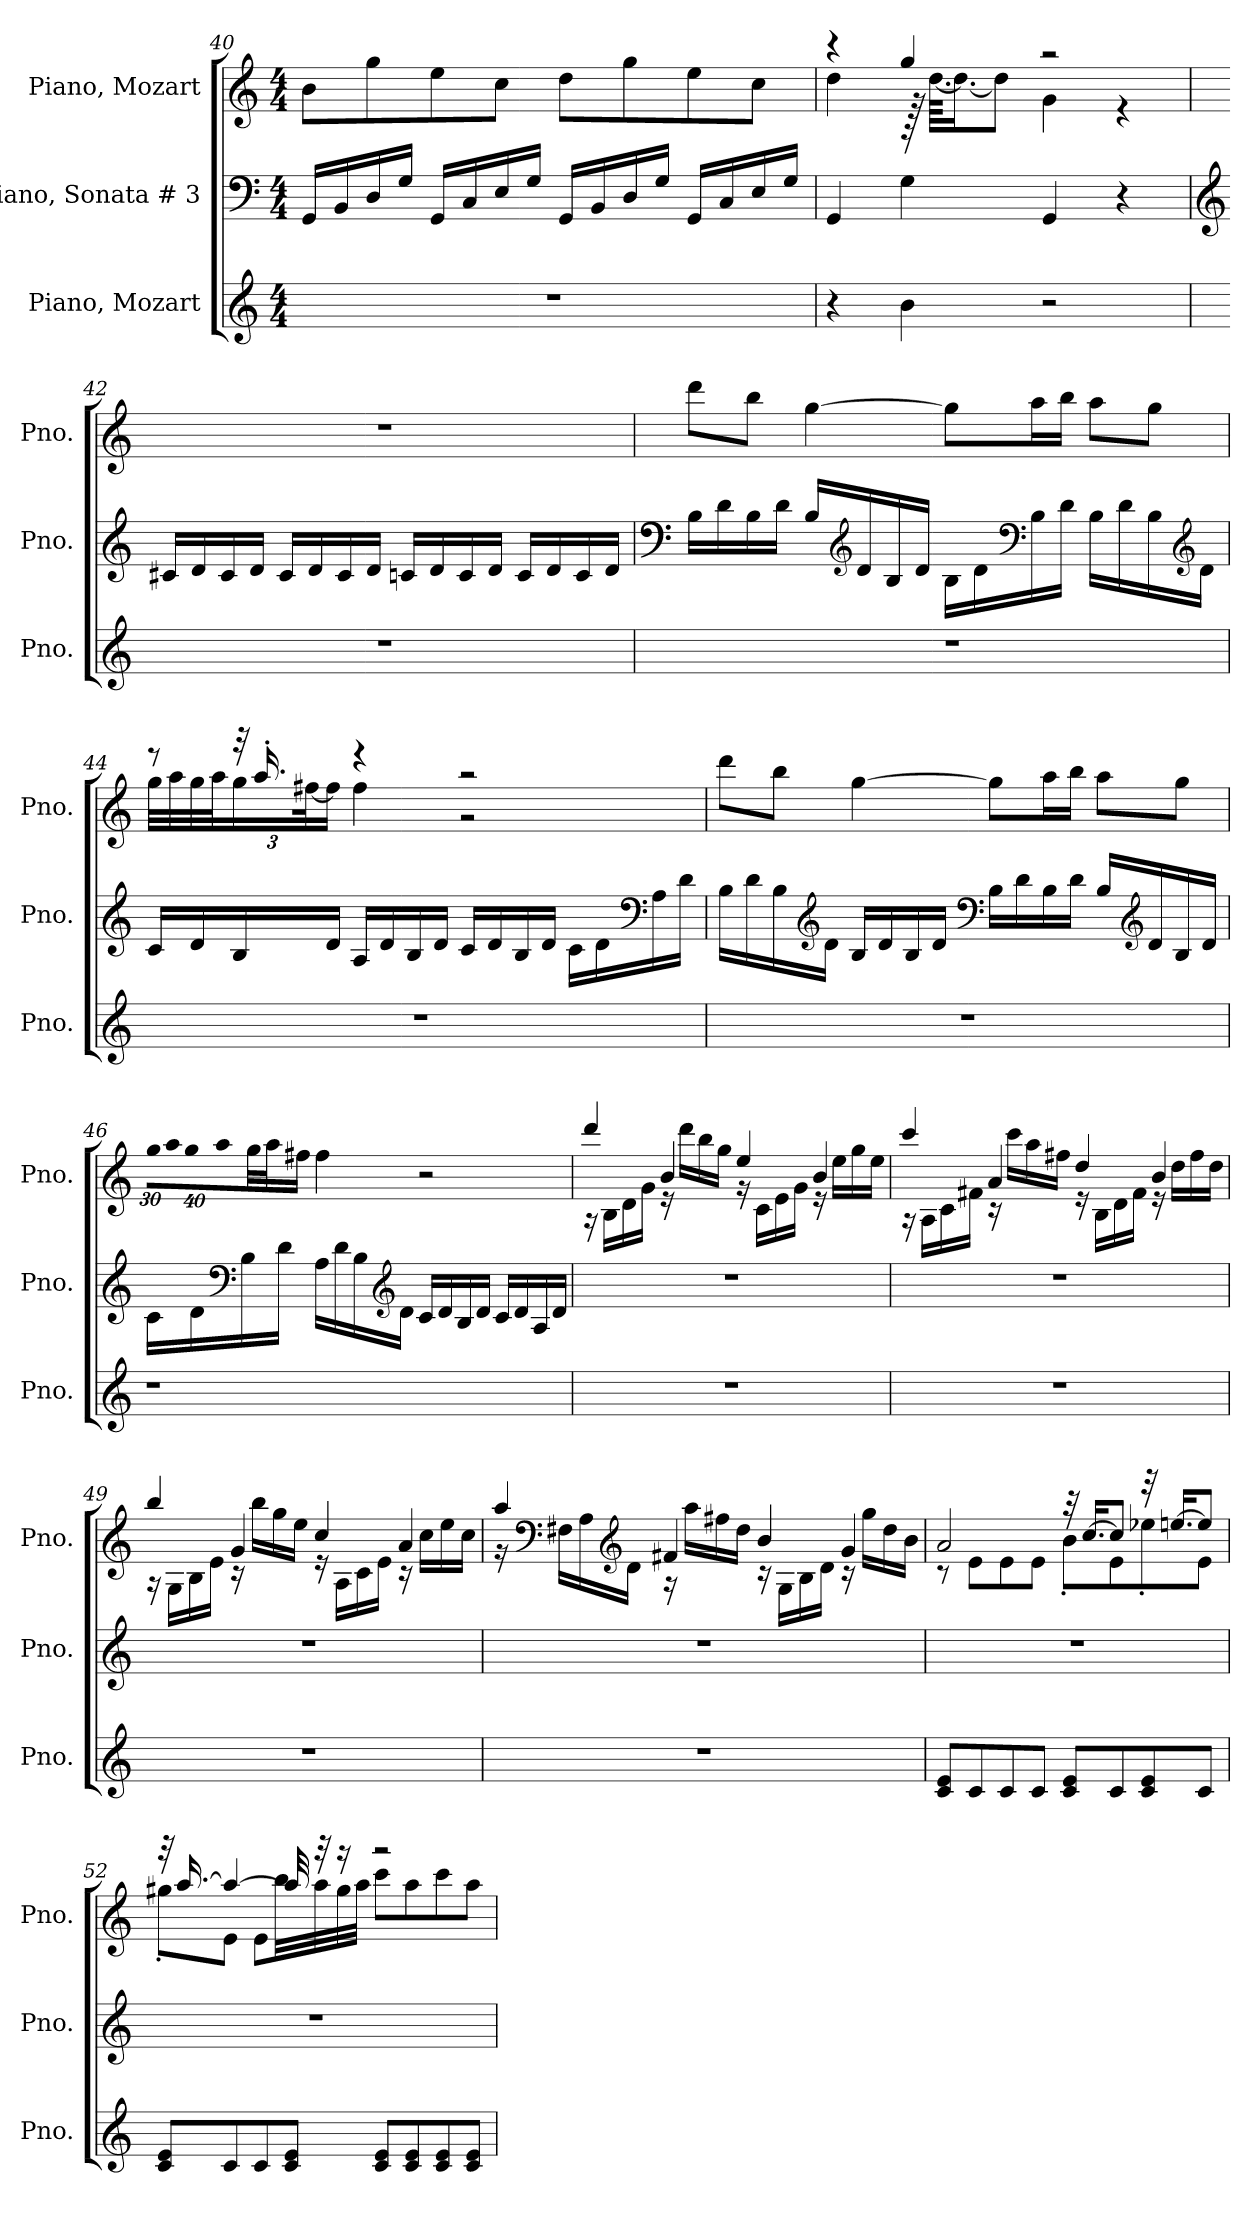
**kern	**kern	**kern
*part3	*part2	*part1
*staff3	*staff2	*staff1
*I"Piano, Mozart	*I"Piano, Sonata # 3	*I"Piano, Mozart
*I'Pno.	*I'Pno.	*I'Pno.
*clefG2	*clefF4	*clefG2
*k[]	*k[]	*k[]
*M4/4	*M4/4	*M4/4
=40	=40	=40
1r	16GG/LL	8b\L
.	16BB/	.
.	16D/	8gg\
.	16G/JJ	.
.	16GG/LL	8ee\
.	16C/	.
.	16E/	8cc\J
.	16G/JJ	.
.	16GG/LL	8dd\L
.	16BB/	.
.	16D/	8gg\
.	16G/JJ	.
.	16GG/LL	8ee\
.	16C/	.
.	16E/	8cc\J
.	16G/JJ	.
=41	=41	=41
*	*	*^
4r	4GG/	4r	4dd\
4b\	4G\	4gg/	128r
.	.	.	[64.dd\KKLL
.	.	.	16.dd\J_
.	.	.	8dd\J]
2r	4GG/	2r	4g\
.	4r	.	4r
*	*	*v	*v
!!LO:LB:g=z
=42	=42	=42
*	*clefG2	*
1r	16c#X/LL	1r
.	16d/	.
.	16c#/	.
.	16d/JJ	.
.	16c#/LL	.
.	16d/	.
.	16c#/	.
.	16d/JJ	.
.	16cn/LL	.
.	16d/	.
.	16c/	.
.	16d/JJ	.
.	16c/LL	.
.	16d/	.
.	16c/	.
.	16d/JJ	.
=43	=43	=43
*	*clefF4	*
1r	16B\LL	8ddd\L
.	16d\	.
.	16B\	8bb\J
.	16d\JJ	.
.	16B/LL	[4gg\
*	*clefG2	*
.	16d/	.
.	16B/	.
.	16d/JJ	.
.	16B\LL	8gg\L]
.	16d\	.
*	*clefF4	*
.	16B\	16aa\L
.	16d\JJ	16bb\JJ
.	16B\LL	8aa\L
.	16d\	.
.	16B\	8gg\J
*	*clefG2	*
.	16d\JJ	.
!!LO:LB:g=z
=44	=44	=44
*	*	*^
1r	16c/LL	8r	32gg\LLL
.	.	.	32aa\
.	16d/	.	32gg\
.	.	.	32aa\J
*	*	*	*Xbrackettup
.	16B/	32r	24gg\
.	.	16.aa'/	.
.	.	.	[48ff#X\K
.	16d/JJ	.	16ff#\JJ]
.	16A/LL	4r	4ff#\
.	16d/	.	.
.	16B/	.	.
.	16d/JJ	.	.
.	16c/LL	2r	2r
.	16d/	.	.
.	16B/	.	.
.	16d/JJ	.	.
.	16c\LL	.	.
.	16d\	.	.
*	*clefF4	*	*
.	16A\	.	.
.	16d\JJ	.	.
*	*	*v	*v
=45	=45	=45
1r	16B\LL	8ddd\L
.	16d\	.
.	16B\	8bb\J
*	*clefG2	*
.	16d\JJ	.
.	16B/LL	[4gg\
.	16d/	.
.	16B/	.
.	16d/JJ	.
*	*clefF4	*
.	16B\LL	8gg\L]
.	16d\	.
.	16B\	16aa\L
.	16d\JJ	16bb\JJ
.	16B/LL	8aa\L
*	*clefG2	*
.	16d/	.
.	16B/	8gg\J
.	16d/JJ	.
!!LO:LB:g=z
=46	=46	=46
!	!	!LO:N:vis=256%9
1r	16c\LL	960%17gg\KLLL
!	!	!LO:N:vis=32
.	.	640%23aa\
!	!	!LO:N:vis=32
.	.	640%23gg\
.	16d\	.
!	!	!LO:N:vis=32
.	.	640%23aa\
*	*clefF4	*
.	16B\	.
.	.	32gg\
.	.	32aa\J
.	16d\JJ	.
.	.	16ff#X\JJ
.	16A\LL	.
.	.	4ff#\
.	16d\	.
.	16B\	.
*	*clefG2	*
.	16d\JJ	.
.	16c/LL	.
.	.	2r
.	16d/	.
.	16B/	.
.	16d/JJ	.
.	16c/LL	.
.	16d/	.
.	16A/	.
.	16d/JJ	.
1920ryy	1920ryy	.
=47	=47	=47
*	*	*^
1r	1r	4ddd/	16r
.	.	.	16B\LL
.	.	.	16d\
.	.	.	16g\JJ
.	.	4b/	16r
.	.	.	16ddd\LL
.	.	.	16bb\
.	.	.	16gg\JJ
.	.	4ee/	16r
.	.	.	16c\LL
.	.	.	16e\
.	.	.	16g\JJ
.	.	4b/	16r
.	.	.	16ee\LL
.	.	.	16gg\
.	.	.	16ee\JJ
!!LO:PB:g=z	!!
=48	=48	=48	=48
1r	1r	4ccc/	16r
.	.	.	16A\LL
.	.	.	16c\
.	.	.	16f#X\JJ
.	.	4a/	16r
.	.	.	16ccc\LL
.	.	.	16aa\
.	.	.	16ff#X\JJ
.	.	4dd/	16r
.	.	.	16B\LL
.	.	.	16d\
.	.	.	16f#\JJ
.	.	4b/	16r
.	.	.	16dd\LL
.	.	.	16ff#\
.	.	.	16dd\JJ
=49	=49	=49	=49
1r	1r	4bb/	16r
.	.	.	16G\LL
.	.	.	16B\
.	.	.	16e\JJ
.	.	4g/	16r
.	.	.	16bb\LL
.	.	.	16gg\
.	.	.	16ee\JJ
.	.	4cc/	16r
.	.	.	16A\LL
.	.	.	16c\
.	.	.	16e\JJ
.	.	4a/	16r
.	.	.	16cc\LL
.	.	.	16ee\
.	.	.	16cc\JJ
!!LO:LB:g=z	!!
=50	=50	=50	=50
1r	1r	4aa/	16r
*	*	*clefF4	*
.	.	.	16F#X\LL
.	.	.	16A\
*	*	*clefG2	*
.	.	.	16d\JJ
.	.	4f#X/	16r
.	.	.	16aa\LL
.	.	.	16ff#X\
.	.	.	16dd\JJ
.	.	4b/	16r
.	.	.	16G\LL
.	.	.	16B\
.	.	.	16d\JJ
.	.	4g/	16r
.	.	.	16gg\LL
.	.	.	16dd\
.	.	.	16b\JJ
=51	=51	=51	=51
8c/ 8e/L	1r	2a/	8r
8c/	.	.	8e\L
8c/	.	.	8e\
8c/J	.	.	8e\J
8c/ 8e/L	.	32r	8b'\L
.	.	[16.cc/KL	.
8c/	.	8cc/J]	8e\
8c/ 8e/	.	32r	8ee-X'\
.	.	[16.een/KL	.
8c/J	.	8ee/J]	8e\J
!!LO:LB:g=z	!!
=52	=52	=52	=52
8c/ 8e/L	1r	32r	8gg#X'\L
.	.	[16.aa/	.
8c/	.	4aa/_	8e\J
8c/	.	.	8e\L
8c/ 8e/J	.	32aa/]	32bb\LL
.	.	32r	32aa\
.	.	16r	32gg#\
.	.	.	32aa\JJJ
8c/ 8e/L	.	2r	8ccc\L
8c/ 8e/	.	.	8aa\
8c/ 8e/	.	.	8ccc\
8c/ 8e/J	.	.	8aa\J
*	*	*v	*v
=	=	=
*-	*-	*-
